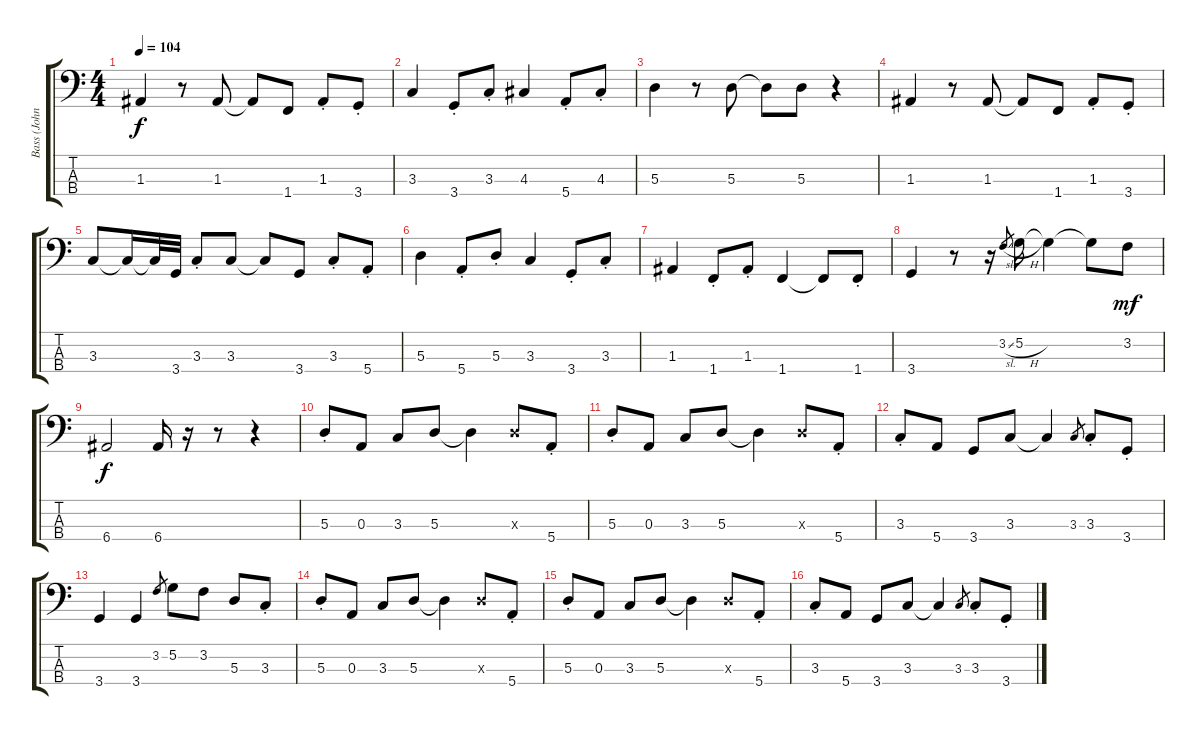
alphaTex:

\track ("Bass (John Illsley)" "Bass (John") {instrument electricbassfinger}
\staff {score tabs}
\tuning (G2 D2 A1 E1) {hide}
\ts (4 4)
\tempo 104
\clef f4
\ks c
1.3.4{dy f} r.8 1.3.8 1.3{t}.8 1.4.8 1.3{st}.8 3.4{st}.8 |
3.3.4 3.4{st}.8 3.3{st}.8 4.3.4 5.4{st}.8 4.3{st}.8 |
5.3.4 r.8 5.3.8 5.3{t}.8 5.3.8 r.4 |
1.3.4 r.8 1.3.8 1.3{t}.8 1.4.8 1.3{st}.8 3.4{st}.8 |
3.3.8 3.3{t}.16 3.3{t}.32 3.4.32 3.3{st}.8 3.3.8 3.3{t}.8 3.4.8 3.3{st}.8 5.4{st}.8 |
5.3.4 5.4{st}.8 5.3{st}.8 3.3.4 3.4{st}.8 3.3{st}.8 |
1.3.4 1.4{st}.8 1.3{st}.8 1.4.4 1.4{t}.8 1.4{st}.8 |
3.4.4 r.8 r.16 3.2{sl}.8{gr} 5.2{h}.16 5.2{t}.4 5.2{t}.8 3.2.8{dy mf} |
6.4.2{dy f} 6.4.16 r.16 r.8 r.4 |
5.3{st}.8 0.3.8 3.3.8 5.3.8 5.3{t}.4 5.3{x}.8 5.4{st}.8 |
5.3{st}.8 0.3.8 3.3.8 5.3.8 5.3{t}.4 5.3{x}.8 5.4{st}.8 |
3.3{st}.8 5.4.8 3.4.8 3.3.8 3.3{t}.4 3.3.8{gr} 3.3{st}.8 3.4{st}.8 |
3.4.4 3.4.4 3.2.8{gr} 5.2.8 3.2.8 5.3.8 3.3{st}.8 |
5.3{st}.8 0.3.8 3.3.8 5.3.8 5.3{t}.4 5.3{x}.8 5.4{st}.8 |
5.3{st}.8 0.3.8 3.3.8 5.3.8 5.3{t}.4 5.3{x}.8 5.4{st}.8 |
3.3{st}.8 5.4.8 3.4.8 3.3.8 3.3{t}.4 3.3.8{gr} 3.3{st}.8 3.4{st}.8
